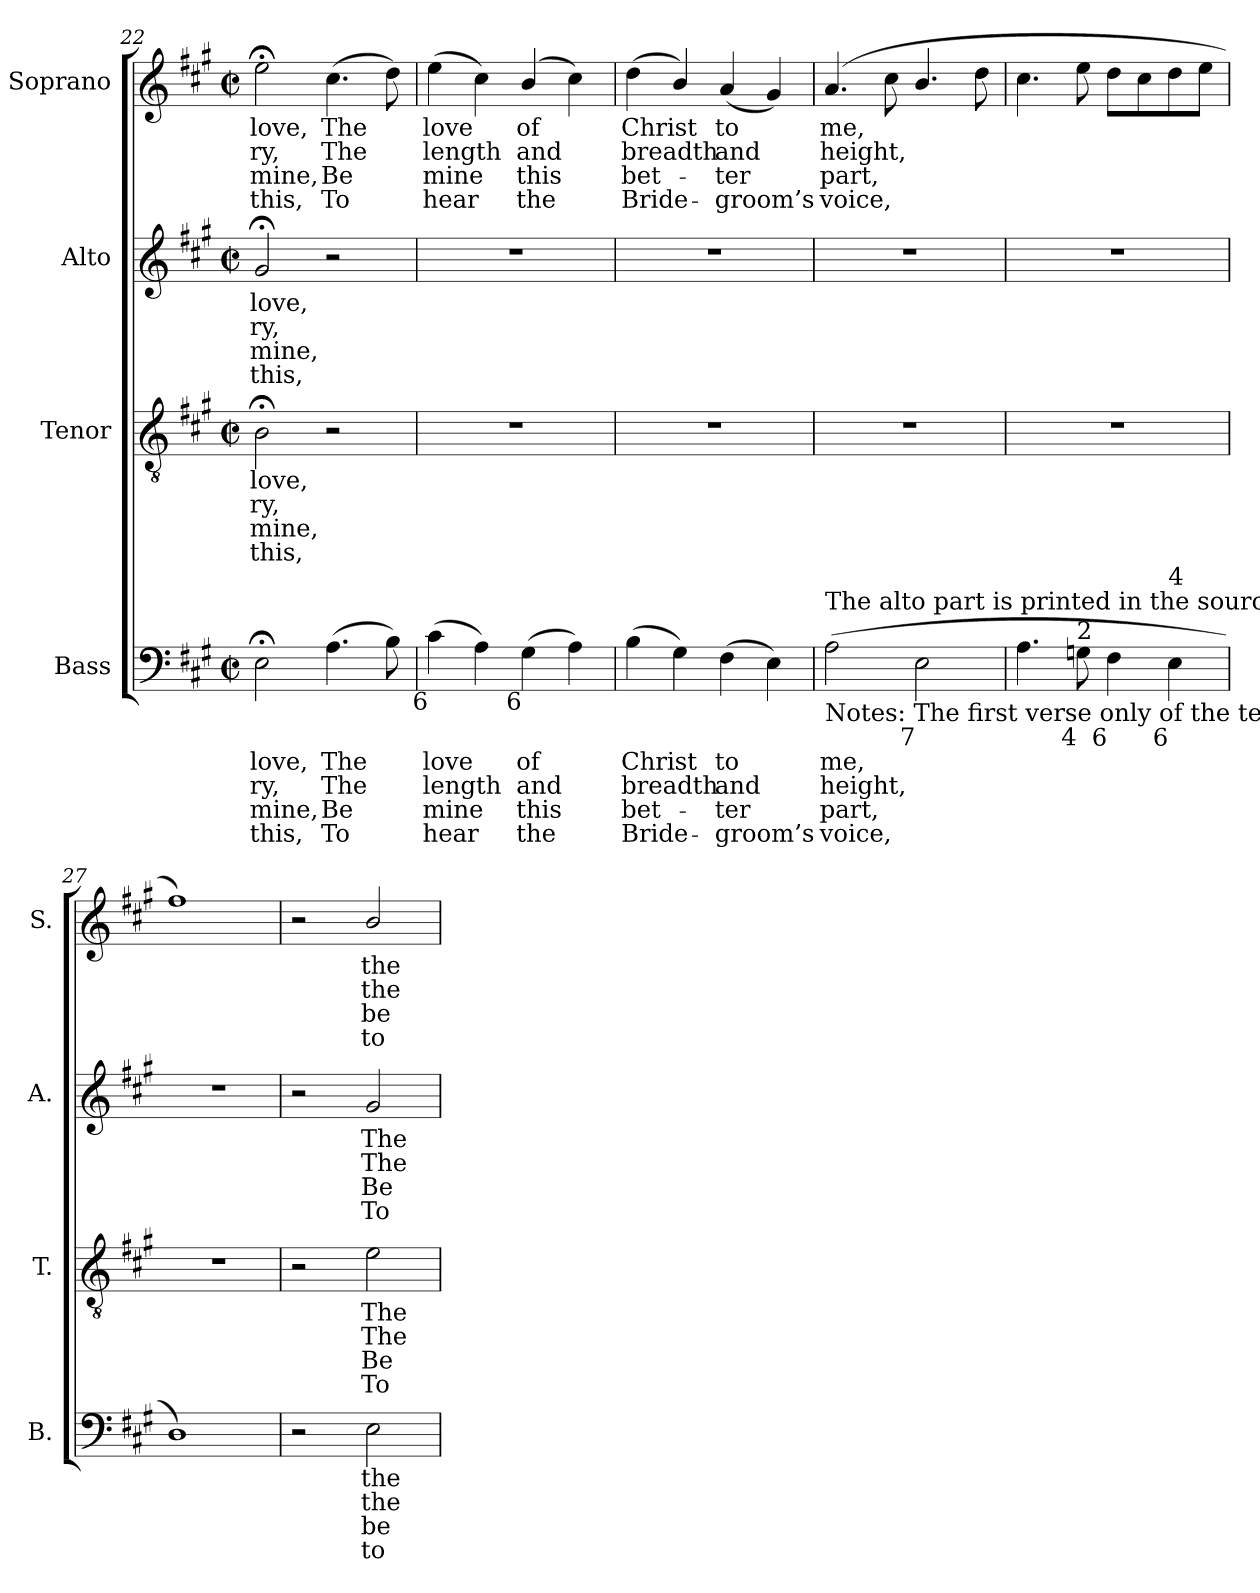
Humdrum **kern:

**kern	**text	**text	**text	**text	**kern	**text	**text	**text	**text	**kern	**text	**text	**text	**text	**kern	**text	**text	**text	**text
*part4	*part4	*part4	*part4	*part4	*part3	*part3	*part3	*part3	*part3	*part2	*part2	*part2	*part2	*part2	*part1	*part1	*part1	*part1	*part1
*staff4	*staff4	*staff4	*staff4	*staff4	*staff3	*staff3	*staff3	*staff3	*staff3	*staff2	*staff2	*staff2	*staff2	*staff2	*staff1	*staff1	*staff1	*staff1	*staff1
*I"Bass	*	*	*	*	*I"Tenor	*	*	*	*	*I"Alto	*	*	*	*	*I"Soprano	*	*	*	*
*I'B.	*	*	*	*	*I'T.	*	*	*	*	*I'A.	*	*	*	*	*I'S.	*	*	*	*
*clefF4	*	*	*	*	*clefGv2	*	*	*	*	*clefG2	*	*	*	*	*clefG2	*	*	*	*
*	*	*	*	*	*ITrd7c12	*	*	*	*	*	*	*	*	*	*	*	*	*	*
*k[f#c#g#]	*	*	*	*	*k[f#c#g#]	*	*	*	*	*k[f#c#g#]	*	*	*	*	*k[f#c#g#]	*	*	*	*
*A:	*	*	*	*	*A:	*	*	*	*	*A:	*	*	*	*	*A:	*	*	*	*
*M2/2	*	*	*	*	*M2/2	*	*	*	*	*M2/2	*	*	*	*	*M2/2	*	*	*	*
*met(c|)	*	*	*	*	*met(c|)	*	*	*	*	*met(c|)	*	*	*	*	*met(c|)	*	*	*	*
=22	=22	=22	=22	=22	=22	=22	=22	=22	=22	=22	=22	=22	=22	=22	=22	=22	=22	=22	=22
!	!LO:LY:b:color=#000000	!LO:LY:b:color=#000000	!LO:LY:b:color=#000000	!LO:LY:b:color=#000000	!	!	!	!	!	!	!	!	!	!	!	!	!	!	!
!	!	!	!	!	!	!LO:LY:b:color=#000000	!LO:LY:b:color=#000000	!LO:LY:b:color=#000000	!LO:LY:b:color=#000000	!	!	!	!	!	!	!	!	!	!
!	!	!	!	!	!	!	!	!	!	!	!LO:LY:b:color=#000000	!LO:LY:b:color=#000000	!LO:LY:b:color=#000000	!LO:LY:b:color=#000000	!	!	!	!	!
!	!	!	!	!	!	!	!	!	!	!	!	!	!	!	!	!LO:LY:b:color=#000000	!LO:LY:b:color=#000000	!LO:LY:b:color=#000000	!LO:LY:b:color=#000000
2E;i\	love,	-ry,	mine,	this,	2BB;i\	love,	-ry,	mine,	this,	2g#;i/	love,	-ry,	mine,	this,	2ee;i\	love,	-ry,	mine,	this,
!	!LO:LY:b:color=#000000	!LO:LY:b:color=#000000	!LO:LY:b:color=#000000	!LO:LY:b:color=#000000	!	!	!	!	!	!	!	!	!	!	!	!	!	!	!
!	!	!	!	!	!	!	!	!	!	!	!	!	!	!	!	!LO:LY:b:color=#000000	!LO:LY:b:color=#000000	!LO:LY:b:color=#000000	!LO:LY:b:color=#000000
(4.Ai\	The	The	Be	To	2r	.	.	.	.	2r	.	.	.	.	(4.cc#i\	The	The	Be	To
8Bi\)	.	.	.	.	.	.	.	.	.	.	.	.	.	.	8ddi\)	.	.	.	.
=23	=23	=23	=23	=23	=23	=23	=23	=23	=23	=23	=23	=23	=23	=23	=23	=23	=23	=23	=23
!	!LO:LY:b:color=#000000	!LO:LY:b:color=#000000	!LO:LY:b:color=#000000	!LO:LY:b:color=#000000	!	!	!	!	!	!	!	!	!	!	!	!	!	!	!
!LO:TX:b:rj:t=6	!	!	!	!	!	!	!	!	!	!	!	!	!	!	!	!	!	!	!
!	!	!	!	!	!	!	!	!	!	!	!	!	!	!	!	!LO:LY:b:color=#000000	!LO:LY:b:color=#000000	!LO:LY:b:color=#000000	!LO:LY:b:color=#000000
(4c#i\	love	length	mine	hear	1r	.	.	.	.	1r	.	.	.	.	(4eei\	love	length	mine	hear
4Ai\)	.	.	.	.	.	.	.	.	.	.	.	.	.	.	4cc#i\)	.	.	.	.
!	!LO:LY:b:color=#000000	!LO:LY:b:color=#000000	!LO:LY:b:color=#000000	!LO:LY:b:color=#000000	!	!	!	!	!	!	!	!	!	!	!	!	!	!	!
!LO:TX:b:rj:t=6	!	!	!	!	!	!	!	!	!	!	!	!	!	!	!	!	!	!	!
!	!	!	!	!	!	!	!	!	!	!	!	!	!	!	!	!LO:LY:b:color=#000000	!LO:LY:b:color=#000000	!LO:LY:b:color=#000000	!LO:LY:b:color=#000000
(4G#i\	of	and	this	the	.	.	.	.	.	.	.	.	.	.	(4bi/	of	and	this	the
4Ai\)	.	.	.	.	.	.	.	.	.	.	.	.	.	.	4cc#i\)	.	.	.	.
=24	=24	=24	=24	=24	=24	=24	=24	=24	=24	=24	=24	=24	=24	=24	=24	=24	=24	=24	=24
!	!LO:LY:b:color=#000000	!LO:LY:b:color=#000000	!LO:LY:b:color=#000000	!LO:LY:b:color=#000000	!	!	!	!	!	!	!	!	!	!	!	!	!	!	!
!	!	!	!	!	!	!	!	!	!	!	!	!	!	!	!	!LO:LY:b:color=#000000	!LO:LY:b:color=#000000	!LO:LY:b:color=#000000	!LO:LY:b:color=#000000
(4Bi\	Christ	breadth	bet-	-Bride-	1r	.	.	.	.	1r	.	.	.	.	(4ddi\	Christ	breadth	bet-	-Bride-
4G#i\)	.	.	.	.	.	.	.	.	.	.	.	.	.	.	4bi/)	.	.	.	.
!	!LO:LY:b:color=#000000	!LO:LY:b:color=#000000	!LO:LY:b:color=#000000	!LO:LY:b:color=#000000	!	!	!	!	!	!	!	!	!	!	!	!	!	!	!
!	!	!	!	!	!	!	!	!	!	!	!	!	!	!	!	!LO:LY:b:color=#000000	!LO:LY:b:color=#000000	!LO:LY:b:color=#000000	!LO:LY:b:color=#000000
(4F#i\	to	and	-ter	groom’s	.	.	.	.	.	.	.	.	.	.	(4ai/	to	and	-ter	groom’s
4Ei\)	.	.	.	.	.	.	.	.	.	.	.	.	.	.	4g#i/)	.	.	.	.
!!LO:LB:g=z
=25	=25	=25	=25	=25	=25	=25	=25	=25	=25	=25	=25	=25	=25	=25	=25	=25	=25	=25	=25
!	!LO:LY:b:color=#000000	!LO:LY:b:color=#000000	!LO:LY:b:color=#000000	!LO:LY:b:color=#000000	!	!	!	!	!	!	!	!	!	!	!	!	!	!	!
!LO:TX:b:t=Notes&colon; The first verse only of the text is given in the source&colon; subsequent verses have been added editorially.	!	!	!	!	!	!	!	!	!	!	!	!	!	!	!	!	!	!	!
!LO:TX:t=The alto part is printed in the source in the treble clef, an octave above sounding pitch.	!	!	!	!	!	!	!	!	!	!	!	!	!	!	!	!	!	!	!
!	!	!	!	!	!	!	!	!	!	!	!	!	!	!	!	!LO:LY:b:color=#000000	!LO:LY:b:color=#000000	!LO:LY:b:color=#000000	!LO:LY:b:color=#000000
(2Ai\	me,	height,	part,	voice,	1r	.	.	.	.	1r	.	.	.	.	(4.ai/	me,	height,	part,	voice,
.	.	.	.	.	.	.	.	.	.	.	.	.	.	.	8cc#i\	.	.	.	.
!LO:TX:b:rj:t=7	!	!	!	!	!	!	!	!	!	!	!	!	!	!	!	!	!	!	!
2Ei\	.	.	.	.	.	.	.	.	.	.	.	.	.	.	4.bi/	.	.	.	.
.	.	.	.	.	.	.	.	.	.	.	.	.	.	.	8ddi\	.	.	.	.
=26	=26	=26	=26	=26	=26	=26	=26	=26	=26	=26	=26	=26	=26	=26	=26	=26	=26	=26	=26
4.Ai\	.	.	.	.	1r	.	.	.	.	1r	.	.	.	.	4.cc#i\	.	.	.	.
!LO:TX:b:rj:t=4	!	!	!	!	!	!	!	!	!	!	!	!	!	!	!	!	!	!	!
!LO:TX:t=2	!	!	!	!	!	!	!	!	!	!	!	!	!	!	!	!	!	!	!
8Gni\	.	.	.	.	.	.	.	.	.	.	.	.	.	.	8eei\	.	.	.	.
!LO:TX:b:rj:t=6	!	!	!	!	!	!	!	!	!	!	!	!	!	!	!	!	!	!	!
4F#i\	.	.	.	.	.	.	.	.	.	.	.	.	.	.	8ddi\L	.	.	.	.
.	.	.	.	.	.	.	.	.	.	.	.	.	.	.	8cc#i\	.	.	.	.
!LO:TX:b:rj:t=6	!	!	!	!	!	!	!	!	!	!	!	!	!	!	!	!	!	!	!
!LO:TX:t=4	!	!	!	!	!	!	!	!	!	!	!	!	!	!	!	!	!	!	!
4Ei\	.	.	.	.	.	.	.	.	.	.	.	.	.	.	8ddi\	.	.	.	.
.	.	.	.	.	.	.	.	.	.	.	.	.	.	.	8eei\J	.	.	.	.
=27	=27	=27	=27	=27	=27	=27	=27	=27	=27	=27	=27	=27	=27	=27	=27	=27	=27	=27	=27
1Di)	.	.	.	.	1r	.	.	.	.	1r	.	.	.	.	1ff#i)	.	.	.	.
=28	=28	=28	=28	=28	=28	=28	=28	=28	=28	=28	=28	=28	=28	=28	=28	=28	=28	=28	=28
2r	.	.	.	.	2r	.	.	.	.	2r	.	.	.	.	2r	.	.	.	.
!	!LO:LY:b:color=#000000	!LO:LY:b:color=#000000	!LO:LY:b:color=#000000	!LO:LY:b:color=#000000	!	!	!	!	!	!	!	!	!	!	!	!	!	!	!
!	!	!	!	!	!	!LO:LY:b:color=#000000	!LO:LY:b:color=#000000	!LO:LY:b:color=#000000	!LO:LY:b:color=#000000	!	!	!	!	!	!	!	!	!	!
!	!	!	!	!	!	!	!	!	!	!	!LO:LY:b:color=#000000	!LO:LY:b:color=#000000	!LO:LY:b:color=#000000	!LO:LY:b:color=#000000	!	!	!	!	!
!	!	!	!	!	!	!	!	!	!	!	!	!	!	!	!	!LO:LY:b:color=#000000	!LO:LY:b:color=#000000	!LO:LY:b:color=#000000	!LO:LY:b:color=#000000
2Ei\	the	the	be	to	2Ei\	The	The	Be	To	2g#i/	The	The	Be	To	2bi/	the	the	be	to
=	=	=	=	=	=	=	=	=	=	=	=	=	=	=	=	=	=	=	=
*-	*-	*-	*-	*-	*-	*-	*-	*-	*-	*-	*-	*-	*-	*-	*-	*-	*-	*-	*-
